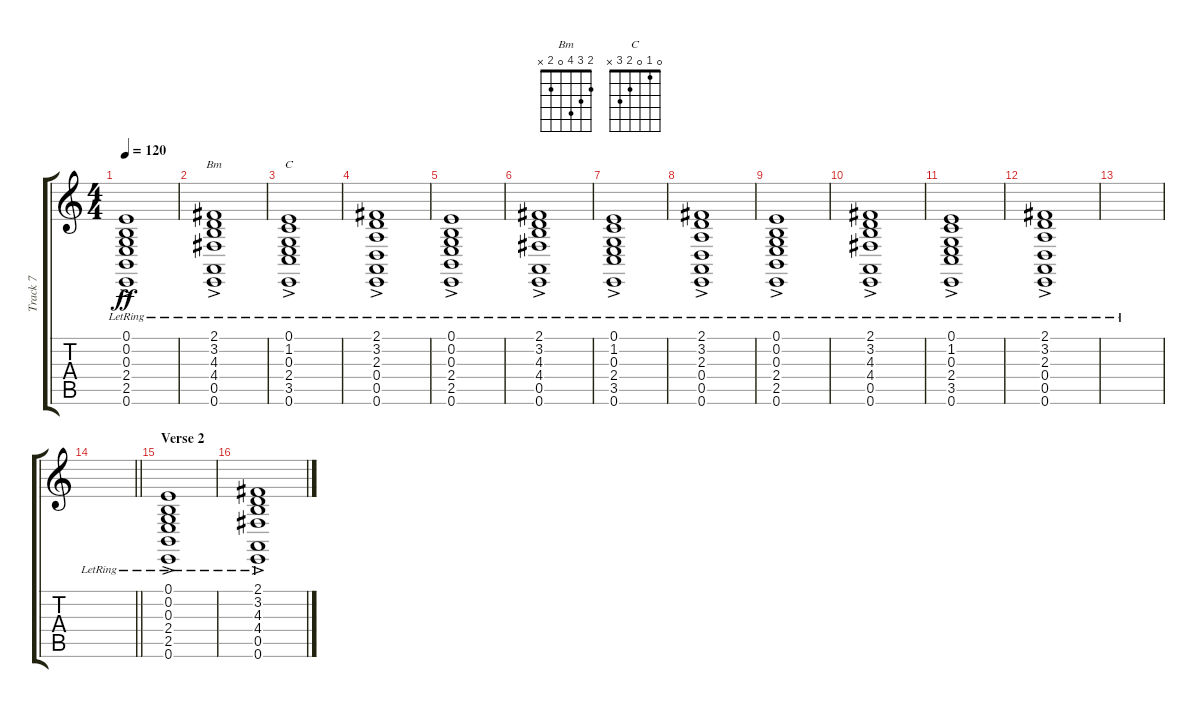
\track ("Track 7" "Track 7") {instrument electricgrandpiano}
\staff {score tabs}
\tuning (E4 B3 G3 D3 A2 E2) {hide}
\chord ("Bm" 2 3 4 0 2 x)
\chord ("C" 0 1 0 2 3 x)
\ts (4 4)
\tempo 120
\clef g2
\ks c
(0.1{ac lr} 0.2{ac lr} 0.3{ac lr} 2.4{ac lr} 2.5{ac lr} 0.6{ac lr}).1{dy ff} |
(2.1{ac lr} 3.2{ac lr} 4.3{ac lr} 4.4{ac lr} 0.5{ac lr} 0.6{ac lr}).1{ch "Bm"} |
(0.1{ac lr} 1.2{ac lr} 0.3{ac lr} 2.4{ac lr} 3.5{ac lr} 0.6{ac lr}).1{ch "C"} |
(2.1{ac lr} 3.2{ac lr} 2.3{ac lr} 0.4{ac lr} 0.5{ac lr} 0.6{ac lr}).1 |
(0.1{ac lr} 0.2{ac lr} 0.3{ac lr} 2.4{ac lr} 2.5{ac lr} 0.6{ac lr}).1 |
(2.1{ac lr} 3.2{ac lr} 4.3{ac lr} 4.4{ac lr} 0.5{ac lr} 0.6{ac lr}).1 |
(0.1{ac lr} 1.2{ac lr} 0.3{ac lr} 2.4{ac lr} 3.5{ac lr} 0.6{ac lr}).1 |
(2.1{ac lr} 3.2{ac lr} 2.3{ac lr} 0.4{ac lr} 0.5{ac lr} 0.6{ac lr}).1 |
(0.1{ac lr} 0.2{ac lr} 0.3{ac lr} 2.4{ac lr} 2.5{ac lr} 0.6{ac lr}).1 |
(2.1{ac lr} 3.2{ac lr} 4.3{ac lr} 4.4{ac lr} 0.5{ac lr} 0.6{ac lr}).1 |
(0.1{ac lr} 1.2{ac lr} 0.3{ac lr} 2.4{ac lr} 3.5{ac lr} 0.6{ac lr}).1 |
(2.1{ac lr} 3.2{ac lr} 2.3{ac lr} 0.4{ac lr} 0.5{ac lr} 0.6{ac lr}).1 |
|
\barLineRight lightlight
|
\section ("" "Verse 2")
(0.1{ac lr} 0.2{ac lr} 0.3{ac lr} 2.4{ac lr} 2.5{ac lr} 0.6{ac lr}).1 |
(2.1{ac lr} 3.2{ac lr} 4.3{ac lr} 4.4{ac lr} 0.5{ac lr} 0.6{ac lr}).1
